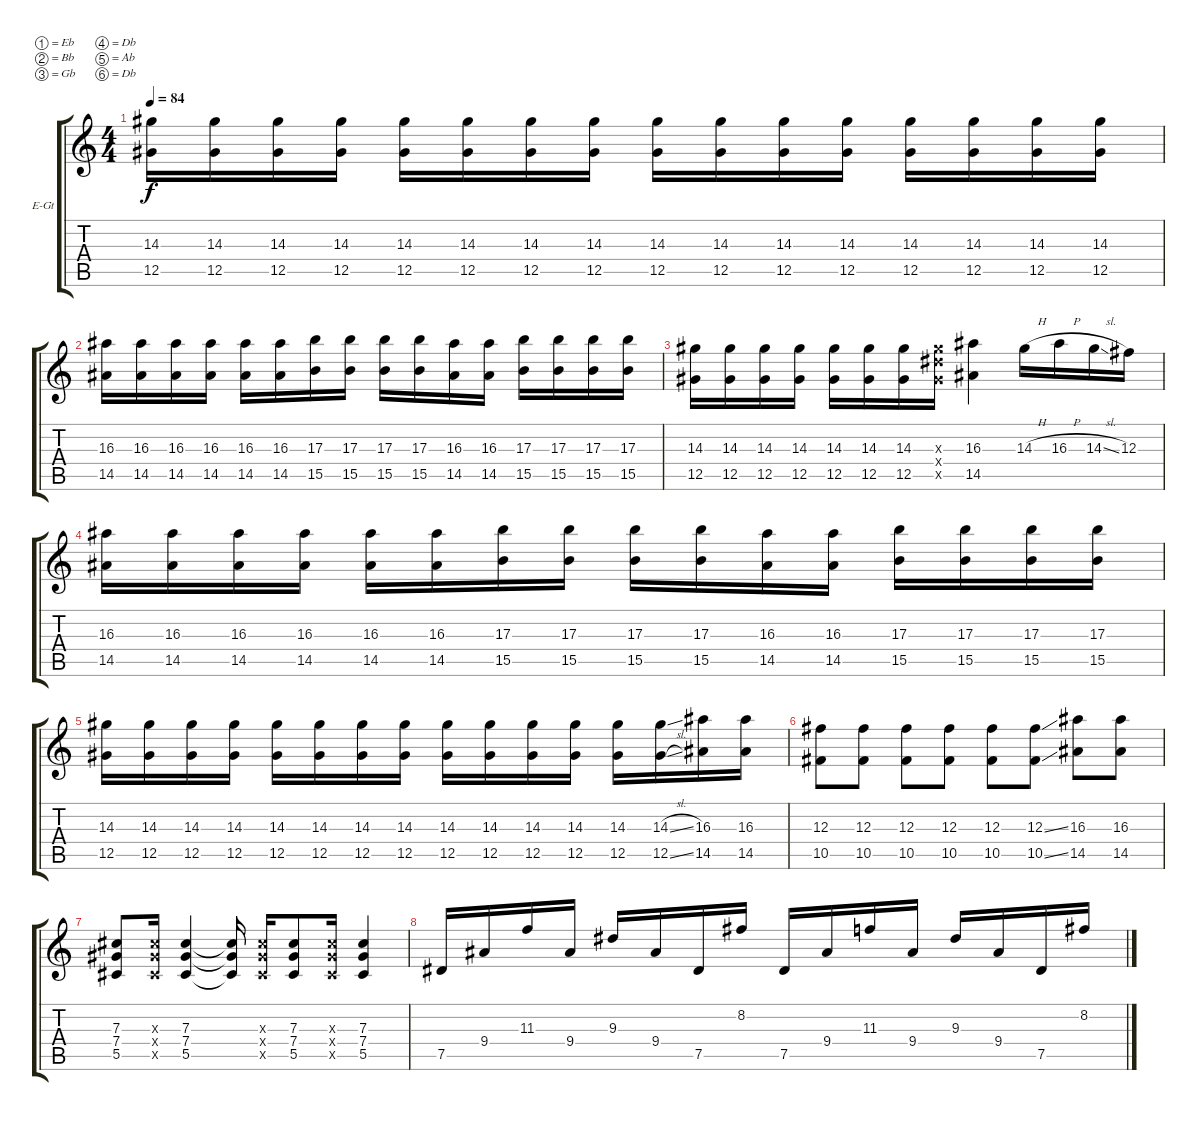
\defaultSystemsLayout 4
\bracketExtendMode groupsimilarinstruments
\firstSystemTrackNameOrientation horizontal
\otherSystemsTrackNameOrientation horizontal
\track ("Electric Guitar (Clean)" "E-Gt") {instrument electricguitarclean}
\staff {score tabs}
\tuning (Eb4 Bb3 Gb3 Db3 Ab2 Db2)
\ts (4 4)
\tempo 84
\clef g2
\ks c
(14.3 12.5).16{dy f} (14.3 12.5).16 (14.3 12.5).16 (14.3 12.5).16 (14.3 12.5).16 (14.3 12.5).16 (14.3 12.5).16 (14.3 12.5).16 (14.3 12.5).16 (14.3 12.5).16 (14.3 12.5).16 (14.3 12.5).16 (14.3 12.5).16 (14.3 12.5).16 (14.3 12.5).16 (14.3 12.5).16 |
(16.3 14.5).16 (16.3 14.5).16 (16.3 14.5).16 (16.3 14.5).16 (16.3 14.5).16 (16.3 14.5).16 (17.3 15.5).16 (17.3 15.5).16 (17.3 15.5).16 (17.3 15.5).16 (16.3 14.5).16 (16.3 14.5).16 (17.3 15.5).16 (17.3 15.5).16 (17.3 15.5).16 (17.3 15.5).16 |
(14.3 12.5).16 (14.3 12.5).16 (14.3 12.5).16 (14.3 12.5).16 (14.3 12.5).16 (14.3 12.5).16 (14.3 12.5).16 (14.3{x} 14.4{x} 12.5{x}).16 (16.3 14.5).4 14.3{h}.16 16.3{h}.16 14.3{sl}.16 12.3.16 |
(16.3 14.5).16 (16.3 14.5).16 (16.3 14.5).16 (16.3 14.5).16 (16.3 14.5).16 (16.3 14.5).16 (17.3 15.5).16 (17.3 15.5).16 (17.3 15.5).16 (17.3 15.5).16 (16.3 14.5).16 (16.3 14.5).16 (17.3 15.5).16 (17.3 15.5).16 (17.3 15.5).16 (17.3 15.5).16 |
(14.3 12.5).16 (14.3 12.5).16 (14.3 12.5).16 (14.3 12.5).16 (14.3 12.5).16 (14.3 12.5).16 (14.3 12.5).16 (14.3 12.5).16 (14.3 12.5).16 (14.3 12.5).16 (14.3 12.5).16 (14.3 12.5).16 (14.3 12.5).16 (14.3{sl} 12.5{sl}).16 (16.3 14.5).16 (16.3 14.5).16 |
(12.3 10.5).8 (12.3 10.5).8 (12.3 10.5).8 (12.3 10.5).8 (12.3 10.5).8 (12.3{ss} 10.5{ss}).8 (16.3 14.5).8 (16.3 14.5).8 |
(7.3 7.4 5.5).8 (7.3{x} 7.4{x} 5.5{x}).16 (7.3 7.4 5.5).4 (7.3{t} 7.4{t} 5.5{t}).16 (7.3{x} 7.4{x} 5.5{x}).16 (7.3 7.4 5.5).8 (7.3{x} 7.4{x} 5.5{x}).16 (7.3 7.4 5.5).4 |
7.5.16 9.4.16 11.3.16 9.4.16 9.3.16 9.4.16 7.5.16 8.2.16 7.5.16 9.4.16 11.3.16 9.4.16 9.3.16 9.4.16 7.5.16 8.2.16
